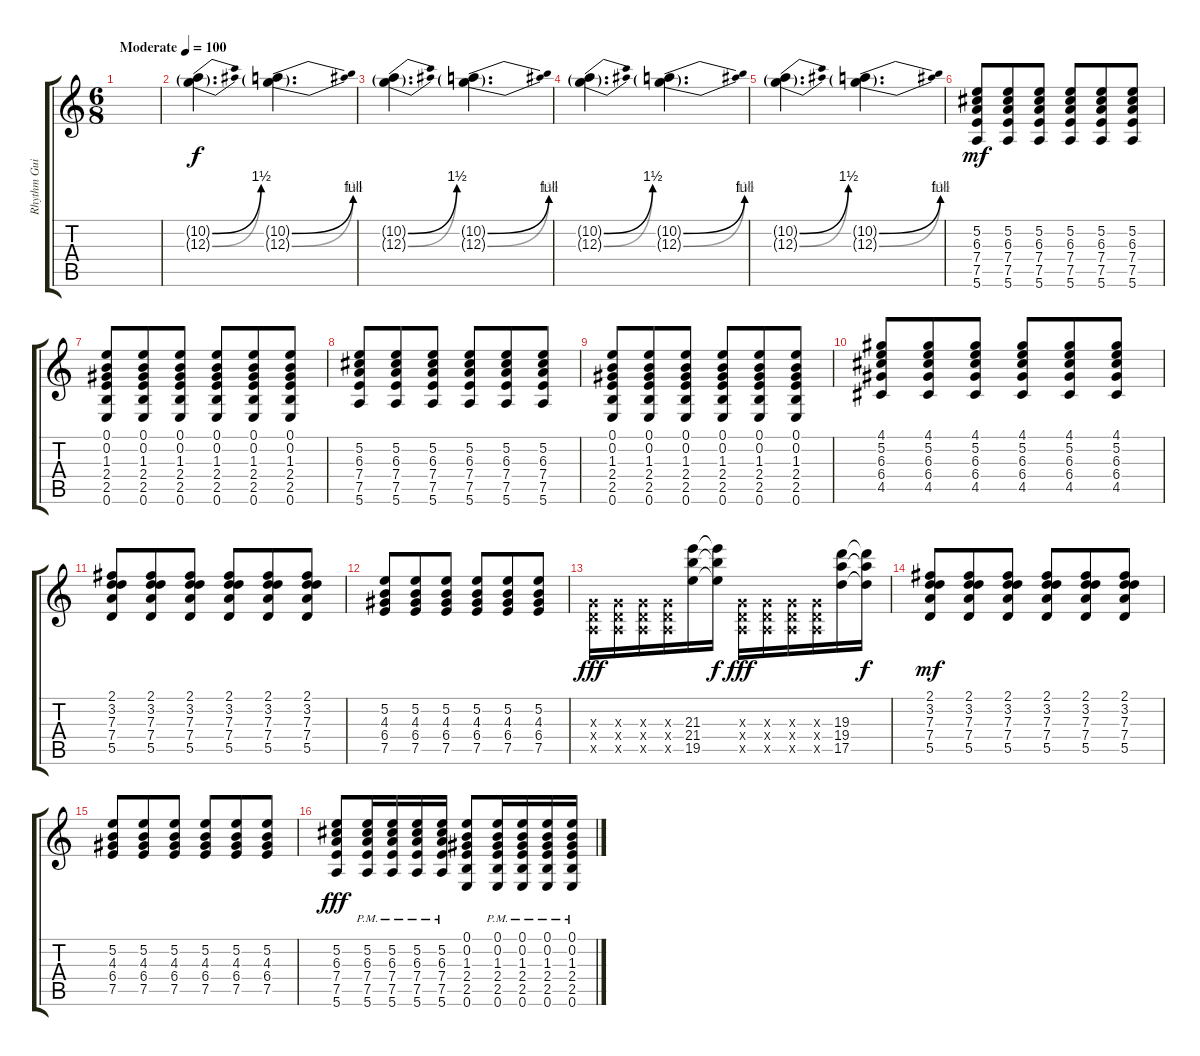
\track ("Rhythm Guitar" "Rhythm Gui") {instrument distortionguitar}
\staff {score tabs}
\tuning (E4 B3 G3 D3 A2 E2) {hide}
\ts (6 8)
\tempo (100 "Moderate")
\clef g2
\ks c
|
(10.2{be (bend 0 0 60 6) g} 12.3{be (bend 0 0 60 6) g}).4{d volume 6} (10.2{be (bend 0 0 60 4) g} 12.3{be (bend 0 0 60 6) g}).4{d} |
(10.2{be (bend 0 0 60 6) g} 12.3{be (bend 0 0 60 6) g}).4{d} (10.2{be (bend 0 0 60 4) g} 12.3{be (bend 0 0 60 6) g}).4{d} |
(10.2{be (bend 0 0 60 6) g} 12.3{be (bend 0 0 60 6) g}).4{d volume 7} (10.2{be (bend 0 0 60 4) g} 12.3{be (bend 0 0 60 6) g}).4{d} |
(10.2{be (bend 0 0 60 6) g} 12.3{be (bend 0 0 60 6) g}).4{d volume 16} (10.2{be (bend 0 0 60 4) g} 12.3{be (bend 0 0 60 6) g}).4{d} |
(5.2 6.3 7.4 7.5 5.6).8{dy mf} (5.2 6.3 7.4 7.5 5.6).8 (5.2 6.3 7.4 7.5 5.6).8 (5.2 6.3 7.4 7.5 5.6).8 (5.2 6.3 7.4 7.5 5.6).8 (5.2 6.3 7.4 7.5 5.6).8 |
(0.1 0.2 1.3 2.4 2.5 0.6).8 (0.1 0.2 1.3 2.4 2.5 0.6).8 (0.1 0.2 1.3 2.4 2.5 0.6).8 (0.1 0.2 1.3 2.4 2.5 0.6).8 (0.1 0.2 1.3 2.4 2.5 0.6).8 (0.1 0.2 1.3 2.4 2.5 0.6).8 |
(5.2 6.3 7.4 7.5 5.6).8 (5.2 6.3 7.4 7.5 5.6).8 (5.2 6.3 7.4 7.5 5.6).8 (5.2 6.3 7.4 7.5 5.6).8 (5.2 6.3 7.4 7.5 5.6).8 (5.2 6.3 7.4 7.5 5.6).8 |
(0.1 0.2 1.3 2.4 2.5 0.6).8 (0.1 0.2 1.3 2.4 2.5 0.6).8 (0.1 0.2 1.3 2.4 2.5 0.6).8 (0.1 0.2 1.3 2.4 2.5 0.6).8 (0.1 0.2 1.3 2.4 2.5 0.6).8 (0.1 0.2 1.3 2.4 2.5 0.6).8 |
(4.1 5.2 6.3 6.4 4.5).8 (4.1 5.2 6.3 6.4 4.5).8 (4.1 5.2 6.3 6.4 4.5).8 (4.1 5.2 6.3 6.4 4.5).8 (4.1 5.2 6.3 6.4 4.5).8 (4.1 5.2 6.3 6.4 4.5).8 |
(2.1 3.2 7.3 7.4 5.5).8 (2.1 3.2 7.3 7.4 5.5).8 (2.1 3.2 7.3 7.4 5.5).8 (2.1 3.2 7.3 7.4 5.5).8 (2.1 3.2 7.3 7.4 5.5).8 (2.1 3.2 7.3 7.4 5.5).8 |
(5.2 4.3 6.4 7.5).8 (5.2 4.3 6.4 7.5).8 (5.2 4.3 6.4 7.5).8 (5.2 4.3 6.4 7.5).8 (5.2 4.3 6.4 7.5).8 (5.2 4.3 6.4 7.5).8 |
(0.3{x} 0.4{x} 0.5{x}).16{dy fff} (0.3{x} 0.4{x} 0.5{x}).16 (0.3{x} 0.4{x} 0.5{x}).16 (0.3{x} 0.4{x} 0.5{x}).16 (21.3 21.4 19.5).16 (21.3{t} 21.4{t} 19.5{t}).16{dy f} (0.3{x} 0.4{x} 0.5{x}).16{dy fff} (0.3{x} 0.4{x} 0.5{x}).16 (0.3{x} 0.4{x} 0.5{x}).16 (0.3{x} 0.4{x} 0.5{x}).16 (19.3 19.4 17.5).16 (19.3{t} 19.4{t} 17.5{t}).16{dy f} |
(2.1 3.2 7.3 7.4 5.5).8{dy mf} (2.1 3.2 7.3 7.4 5.5).8 (2.1 3.2 7.3 7.4 5.5).8 (2.1 3.2 7.3 7.4 5.5).8 (2.1 3.2 7.3 7.4 5.5).8 (2.1 3.2 7.3 7.4 5.5).8 |
(5.2 4.3 6.4 7.5).8 (5.2 4.3 6.4 7.5).8 (5.2 4.3 6.4 7.5).8 (5.2 4.3 6.4 7.5).8 (5.2 4.3 6.4 7.5).8 (5.2 4.3 6.4 7.5).8 |
(5.2 6.3 7.4 7.5 5.6).8{dy fff} (5.2 6.3 7.4 7.5 5.6{pm}).16 (5.2 6.3 7.4 7.5 5.6{pm}).16 (5.2 6.3 7.4 7.5 5.6{pm}).16 (5.2 6.3 7.4{pm} 7.5{pm} 5.6{pm}).16 (0.1 0.2 1.3 2.4 2.5 0.6).8 (0.1 0.2 1.3 2.4{pm} 2.5 0.6).16 (0.1 0.2 1.3 2.4{pm} 2.5 0.6).16 (0.1 0.2 1.3 2.4{pm} 2.5 0.6).16 (0.1 0.2 1.3 2.4{pm} 2.5 0.6).16
